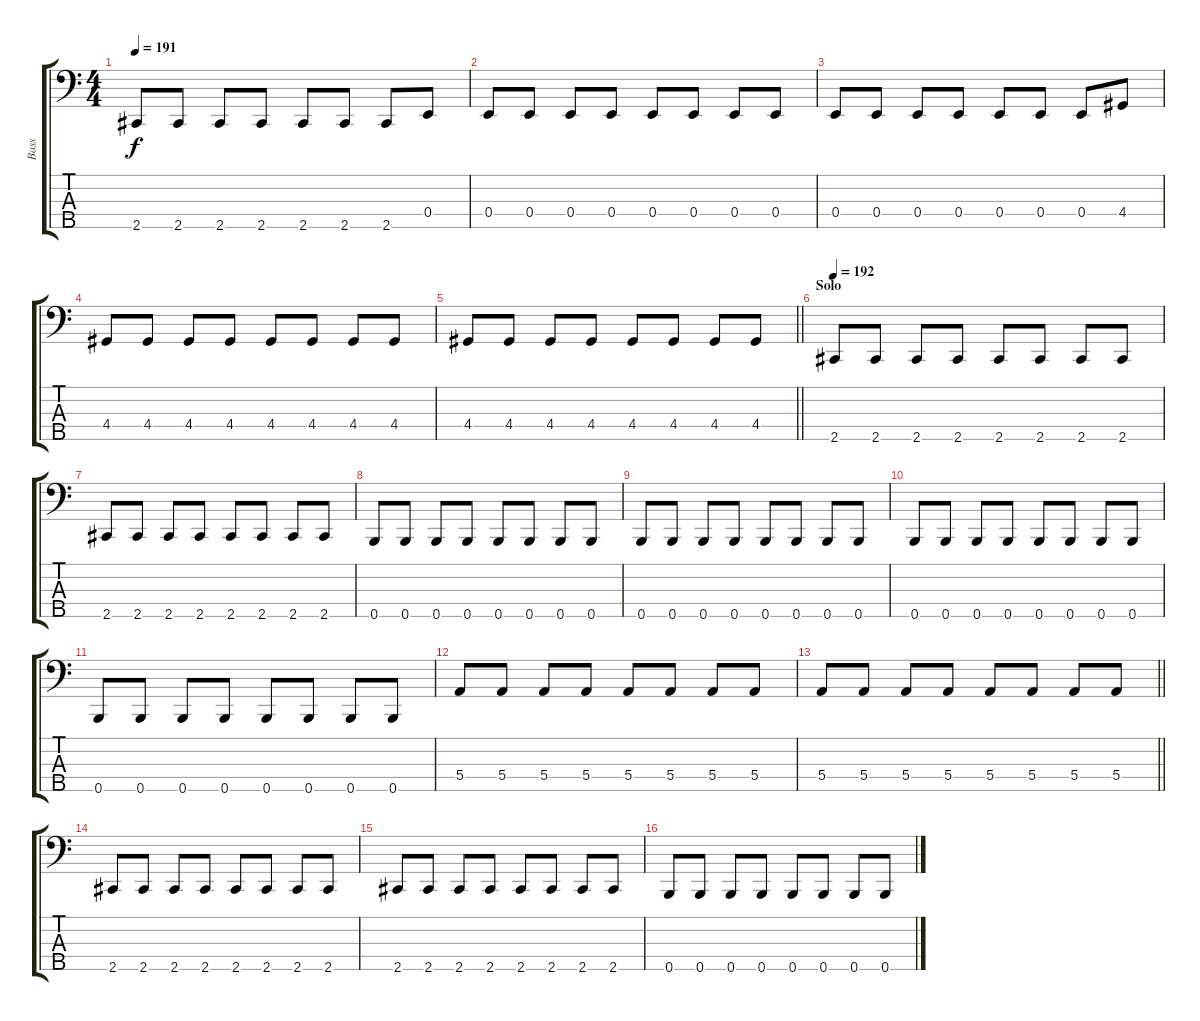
\track ("Bass" "Bass") {instrument electricbassfinger}
\staff {score tabs}
\tuning (G2 D2 A1 E1 B0) {hide}
\ts (4 4)
\tempo 191
\clef f4
\ks c
2.5.8{dy f} 2.5.8 2.5.8 2.5.8 2.5.8 2.5.8 2.5.8 0.4.8 |
0.4.8 0.4.8 0.4.8 0.4.8 0.4.8 0.4.8 0.4.8 0.4.8 |
0.4.8 0.4.8 0.4.8 0.4.8 0.4.8 0.4.8 0.4.8 4.4.8 |
4.4.8 4.4.8 4.4.8 4.4.8 4.4.8 4.4.8 4.4.8 4.4.8 |
\barLineRight lightlight
4.4.8 4.4.8 4.4.8 4.4.8 4.4.8 4.4.8 4.4.8 4.4.8 |
\section ("" "Solo")
\tempo 192
2.5.8 2.5.8 2.5.8 2.5.8 2.5.8 2.5.8 2.5.8 2.5.8 |
2.5.8 2.5.8 2.5.8 2.5.8 2.5.8 2.5.8 2.5.8 2.5.8 |
0.5.8 0.5.8 0.5.8 0.5.8 0.5.8 0.5.8 0.5.8 0.5.8 |
0.5.8 0.5.8 0.5.8 0.5.8 0.5.8 0.5.8 0.5.8 0.5.8 |
0.5.8 0.5.8 0.5.8 0.5.8 0.5.8 0.5.8 0.5.8 0.5.8 |
0.5.8 0.5.8 0.5.8 0.5.8 0.5.8 0.5.8 0.5.8 0.5.8 |
5.4.8 5.4.8 5.4.8 5.4.8 5.4.8 5.4.8 5.4.8 5.4.8 |
\barLineRight lightlight
5.4.8 5.4.8 5.4.8 5.4.8 5.4.8 5.4.8 5.4.8 5.4.8 |
\section ("" "")
2.5.8 2.5.8 2.5.8 2.5.8 2.5.8 2.5.8 2.5.8 2.5.8 |
2.5.8 2.5.8 2.5.8 2.5.8 2.5.8 2.5.8 2.5.8 2.5.8 |
0.5.8 0.5.8 0.5.8 0.5.8 0.5.8 0.5.8 0.5.8 0.5.8
